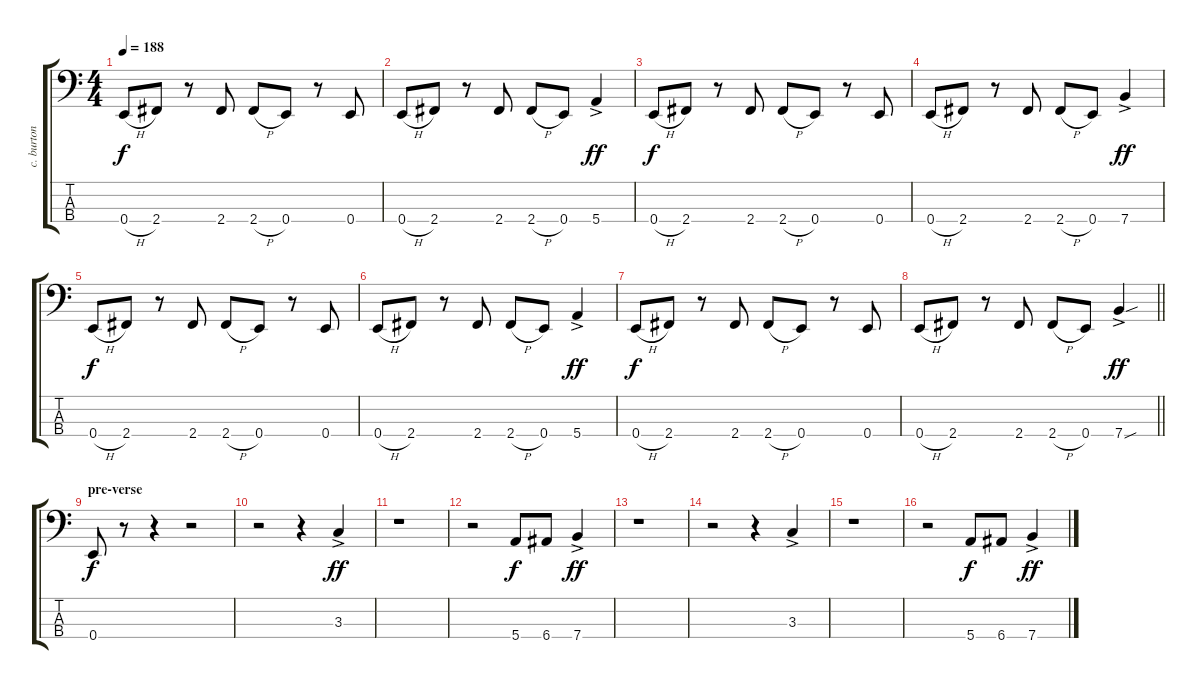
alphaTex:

\track ("c. burton - bass" "c. burton ") {instrument electricbassfinger}
\staff {score tabs}
\tuning (G2 D2 A1 E1) {hide}
\ts (4 4)
\tempo 188
\clef f4
\ks c
0.4{h}.8{dy f} 2.4.8 r.8 2.4.8 2.4{h}.8 0.4.8 r.8 0.4.8 |
0.4{h}.8 2.4.8 r.8 2.4.8 2.4{h}.8 0.4.8 5.4{ac}.4{dy ff} |
0.4{h}.8{dy f} 2.4.8 r.8 2.4.8 2.4{h}.8 0.4.8 r.8 0.4.8 |
0.4{h}.8 2.4.8 r.8 2.4.8 2.4{h}.8 0.4.8 7.4{ac}.4{dy ff} |
0.4{h}.8{dy f} 2.4.8 r.8 2.4.8 2.4{h}.8 0.4.8 r.8 0.4.8 |
0.4{h}.8 2.4.8 r.8 2.4.8 2.4{h}.8 0.4.8 5.4{ac}.4{dy ff} |
0.4{h}.8{dy f} 2.4.8 r.8 2.4.8 2.4{h}.8 0.4.8 r.8 0.4.8 |
\barLineRight lightlight
0.4{h}.8 2.4.8 r.8 2.4.8 2.4{h}.8 0.4.8 7.4{sou ac}.4{dy ff} |
\section ("" "pre-verse")
0.4.8{dy f} r.8 r.4 r.2 |
r.2 r.4 3.3{ac}.4{dy ff} |
r.1 |
r.2 5.4.8{dy f} 6.4.8 7.4{ac}.4{dy ff} |
r.1 |
r.2 r.4 3.3{ac}.4 |
r.1 |
r.2 5.4.8{dy f} 6.4.8 7.4{ac}.4{dy ff}
